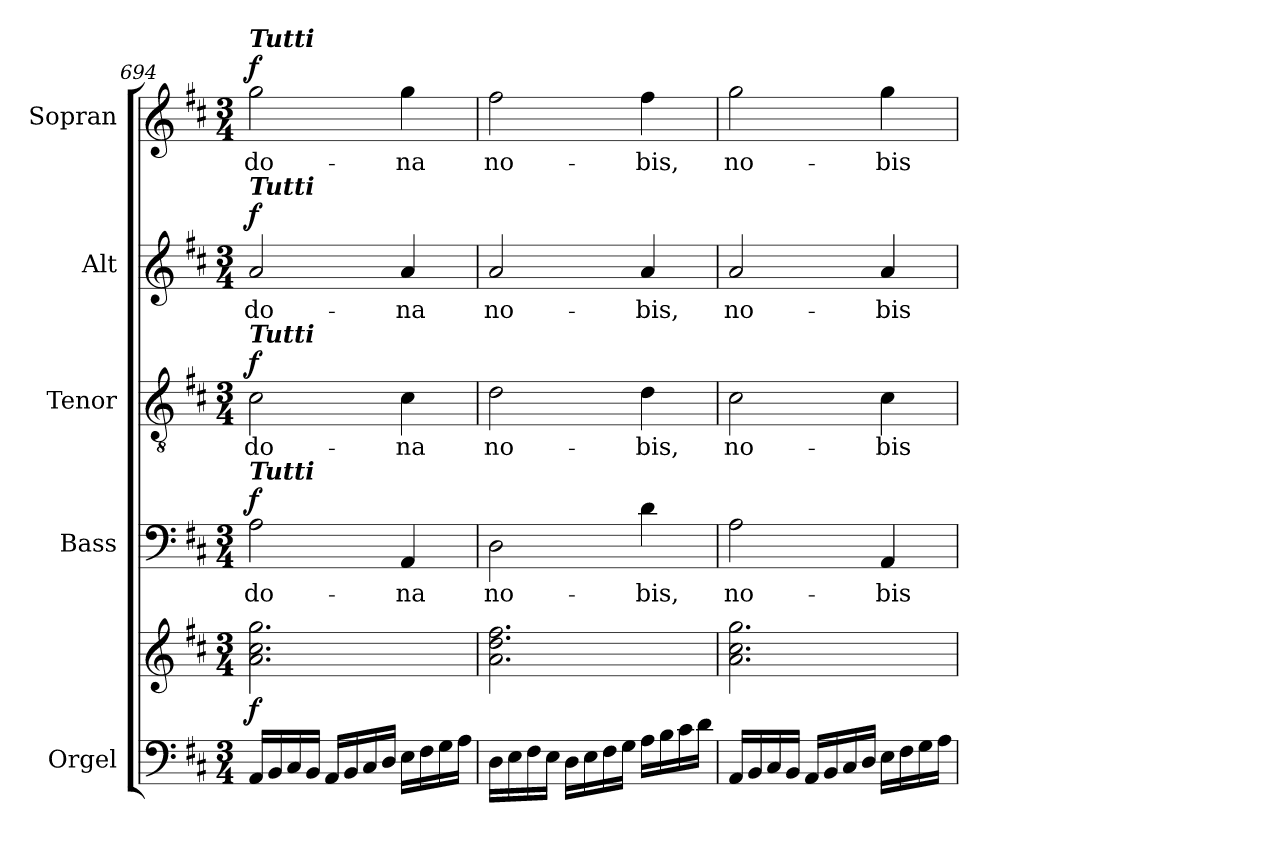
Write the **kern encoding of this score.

**kern	**kern	**dynam	**kern	**text	**dynam	**kern	**text	**dynam	**kern	**text	**dynam	**kern	**text	**dynam
*part5	*part5	*part5	*part4	*part4	*part4	*part3	*part3	*part3	*part2	*part2	*part2	*part1	*part1	*part1
*staff6	*staff5	*staff5/6	*staff4	*staff4	*staff4	*staff3	*staff3	*staff3	*staff2	*staff2	*staff2	*staff1	*staff1	*staff1
*I"Orgel	*	*	*I"Bass	*	*	*I"Tenor	*	*	*I"Alt	*	*	*I"Sopran	*	*
*I'Org.	*	*	*I'B.	*	*	*I'T.	*	*	*I'A.	*	*	*I'S.	*	*
!!LO:LB:g=z
*clefF4	*clefG2	*	*clefF4	*	*	*clefGv2	*	*	*clefG2	*	*	*clefG2	*	*
*k[f#c#]	*k[f#c#]	*	*k[f#c#]	*	*	*k[f#c#]	*	*	*k[f#c#]	*	*	*k[f#c#]	*	*
*D:	*D:	*	*D:	*	*	*D:	*	*	*D:	*	*	*D:	*	*
*M3/4	*M3/4	*	*M3/4	*	*	*M3/4	*	*	*M3/4	*	*	*M3/4	*	*
=694	=694	=694	=694	=694	=694	=694	=694	=694	=694	=694	=694	=694	=694	=694
!	!	!	!	!	!	!	!	!	!	!	!	!LO:TX:a:Bi:t=Tutti	!	!
!	!	!	!	!	!	!	!	!	!LO:TX:a:Bi:t=Tutti	!	!	!	!	!
!	!	!	!	!	!	!LO:TX:a:Bi:t=Tutti	!	!	!	!	!	!	!	!
!	!	!	!LO:TX:a:Bi:t=Tutti	!	!	!	!	!	!	!	!	!	!	!
!	!	!LO:DY:b	!	!LO:LY:b	!LO:DY:a	!	!LO:LY:b	!LO:DY:a	!	!LO:LY:b	!LO:DY:a	!	!LO:LY:b	!LO:DY:a
16AA/LL	2.a\ 2.cc#\ 2.gg\	f	2A\	do-	f	2c#\	do-	f	2a/	do-	f	2gg\	do-	f
16BB/	.	.	.	.	.	.	.	.	.	.	.	.	.	.
16C#/	.	.	.	.	.	.	.	.	.	.	.	.	.	.
16BB/JJ	.	.	.	.	.	.	.	.	.	.	.	.	.	.
16AA/LL	.	.	.	.	.	.	.	.	.	.	.	.	.	.
16BB/	.	.	.	.	.	.	.	.	.	.	.	.	.	.
16C#/	.	.	.	.	.	.	.	.	.	.	.	.	.	.
16D/JJ	.	.	.	.	.	.	.	.	.	.	.	.	.	.
!	!	!	!	!LO:LY:b	!	!	!LO:LY:b	!	!	!LO:LY:b	!	!	!LO:LY:b	!
16E\LL	.	.	4AA/	-na	.	4c#\	-na	.	4a/	-na	.	4gg\	-na	.
16F#\	.	.	.	.	.	.	.	.	.	.	.	.	.	.
16G\	.	.	.	.	.	.	.	.	.	.	.	.	.	.
16A\JJ	.	.	.	.	.	.	.	.	.	.	.	.	.	.
=695	=695	=695	=695	=695	=695	=695	=695	=695	=695	=695	=695	=695	=695	=695
!	!	!	!	!LO:LY:b	!	!	!LO:LY:b	!	!	!LO:LY:b	!	!	!LO:LY:b	!
16D\LL	2.a\ 2.dd\ 2.ff#\	.	2D\	no-	.	2d\	no-	.	2a/	no-	.	2ff#\	no-	.
16E\	.	.	.	.	.	.	.	.	.	.	.	.	.	.
16F#\	.	.	.	.	.	.	.	.	.	.	.	.	.	.
16E\JJ	.	.	.	.	.	.	.	.	.	.	.	.	.	.
16D\LL	.	.	.	.	.	.	.	.	.	.	.	.	.	.
16E\	.	.	.	.	.	.	.	.	.	.	.	.	.	.
16F#\	.	.	.	.	.	.	.	.	.	.	.	.	.	.
16G\JJ	.	.	.	.	.	.	.	.	.	.	.	.	.	.
!	!	!	!	!LO:LY:b	!	!	!LO:LY:b	!	!	!LO:LY:b	!	!	!LO:LY:b	!
16A\LL	.	.	4d\	-bis,	.	4d\	-bis,	.	4a/	-bis,	.	4ff#\	-bis,	.
16B\	.	.	.	.	.	.	.	.	.	.	.	.	.	.
16c#\	.	.	.	.	.	.	.	.	.	.	.	.	.	.
16d\JJ	.	.	.	.	.	.	.	.	.	.	.	.	.	.
=696	=696	=696	=696	=696	=696	=696	=696	=696	=696	=696	=696	=696	=696	=696
!	!	!	!	!LO:LY:b	!	!	!LO:LY:b	!	!	!LO:LY:b	!	!	!LO:LY:b	!
16AA/LL	2.a\ 2.cc#\ 2.gg\	.	2A\	no-	.	2c#\	no-	.	2a/	no-	.	2gg\	no-	.
16BB/	.	.	.	.	.	.	.	.	.	.	.	.	.	.
16C#/	.	.	.	.	.	.	.	.	.	.	.	.	.	.
16BB/JJ	.	.	.	.	.	.	.	.	.	.	.	.	.	.
16AA/LL	.	.	.	.	.	.	.	.	.	.	.	.	.	.
16BB/	.	.	.	.	.	.	.	.	.	.	.	.	.	.
16C#/	.	.	.	.	.	.	.	.	.	.	.	.	.	.
16D/JJ	.	.	.	.	.	.	.	.	.	.	.	.	.	.
!	!	!	!	!LO:LY:b	!	!	!LO:LY:b	!	!	!LO:LY:b	!	!	!LO:LY:b	!
16E\LL	.	.	4AA/	-bis	.	4c#\	-bis	.	4a/	-bis	.	4gg\	-bis	.
16F#\	.	.	.	.	.	.	.	.	.	.	.	.	.	.
16G\	.	.	.	.	.	.	.	.	.	.	.	.	.	.
16A\JJ	.	.	.	.	.	.	.	.	.	.	.	.	.	.
=	=	=	=	=	=	=	=	=	=	=	=	=	=	=
*-	*-	*-	*-	*-	*-	*-	*-	*-	*-	*-	*-	*-	*-	*-
